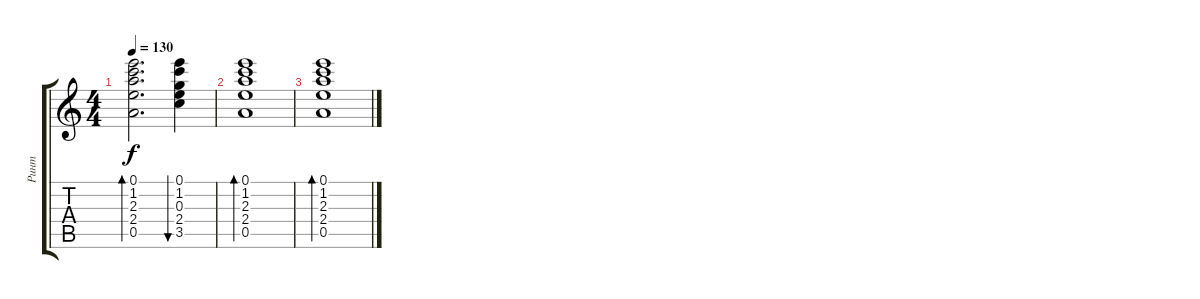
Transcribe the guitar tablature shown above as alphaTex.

\track ("Ринт" "Ринт") {instrument acousticguitarnylon}
\staff {score tabs}
\tuning (E5 B4 G4 D4 A3 E3) {hide}
\ts (4 4)
\tempo 130
\clef g2
\ks c
(0.1 1.2 2.3 2.4 0.5).2{d bd 120 dy f} (0.1 1.2 0.3 2.4 3.5).4{bu 120} |
(0.1 1.2 2.3 2.4 0.5).1{bd 60} |
(0.1 1.2 2.3 2.4 0.5).1{bd 60}
